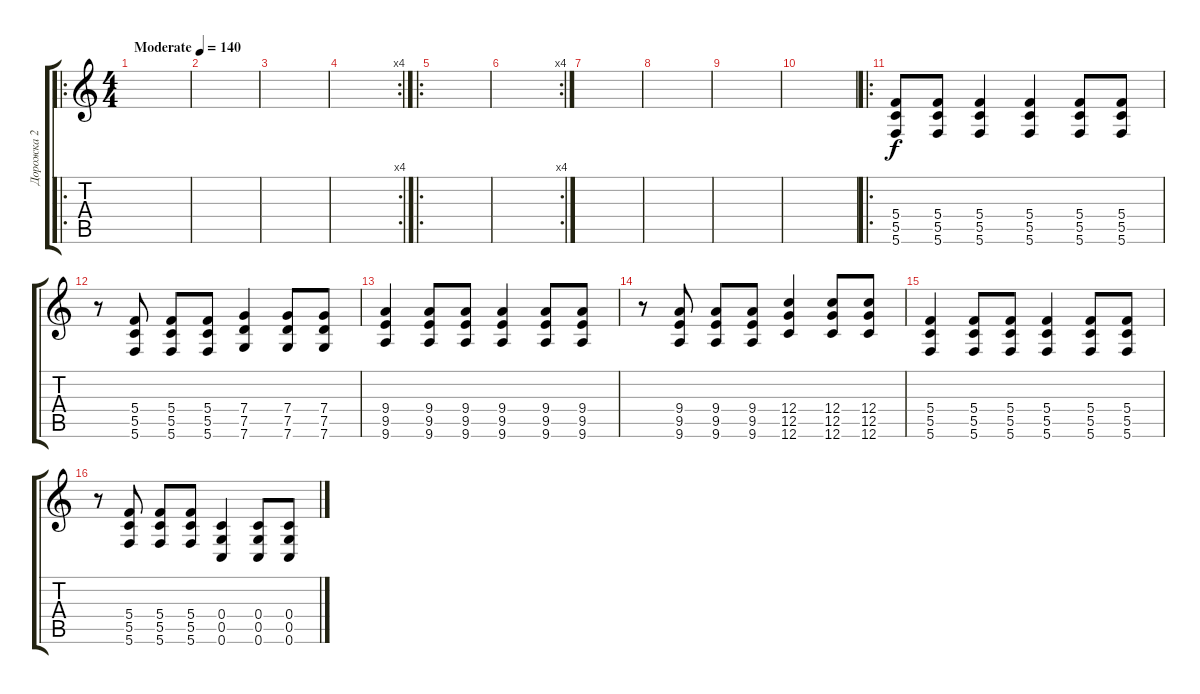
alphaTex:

\track ("Дорожка 2" "Дорожка 2") {instrument distortionguitar}
\staff {score tabs}
\tuning (D4 A3 F3 C3 G2 C2) {hide}
\ro
\ts (4 4)
\tempo (140 "Moderate")
\clef g2
\ks c
|
|
|
\rc 4
|
\ro
|
\rc 4
|
|
|
|
|
\ro
(5.4 5.5 5.6).8 (5.4 5.5 5.6).8 (5.4 5.5 5.6).4 (5.4 5.5 5.6).4 (5.4 5.5 5.6).8 (5.4 5.5 5.6).8 |
r.8 (5.4 5.5 5.6).8 (5.4 5.5 5.6).8 (5.4 5.5 5.6).8 (7.4 7.5 7.6).4 (7.4 7.5 7.6).8 (7.4 7.5 7.6).8 |
(9.4 9.5 9.6).4 (9.4 9.5 9.6).8 (9.4 9.5 9.6).8 (9.4 9.5 9.6).4 (9.4 9.5 9.6).8 (9.4 9.5 9.6).8 |
r.8 (9.4 9.5 9.6).8 (9.4 9.5 9.6).8 (9.4 9.5 9.6).8 (12.4 12.5 12.6).4 (12.4 12.5 12.6).8 (12.4 12.5 12.6).8 |
(5.4 5.5 5.6).4 (5.4 5.5 5.6).8 (5.4 5.5 5.6).8 (5.4 5.5 5.6).4 (5.4 5.5 5.6).8 (5.4 5.5 5.6).8 |
r.8 (5.4 5.5 5.6).8 (5.4 5.5 5.6).8 (5.4 5.5 5.6).8 (0.4 0.5 0.6).4 (0.4 0.5 0.6).8 (0.4 0.5 0.6).8
